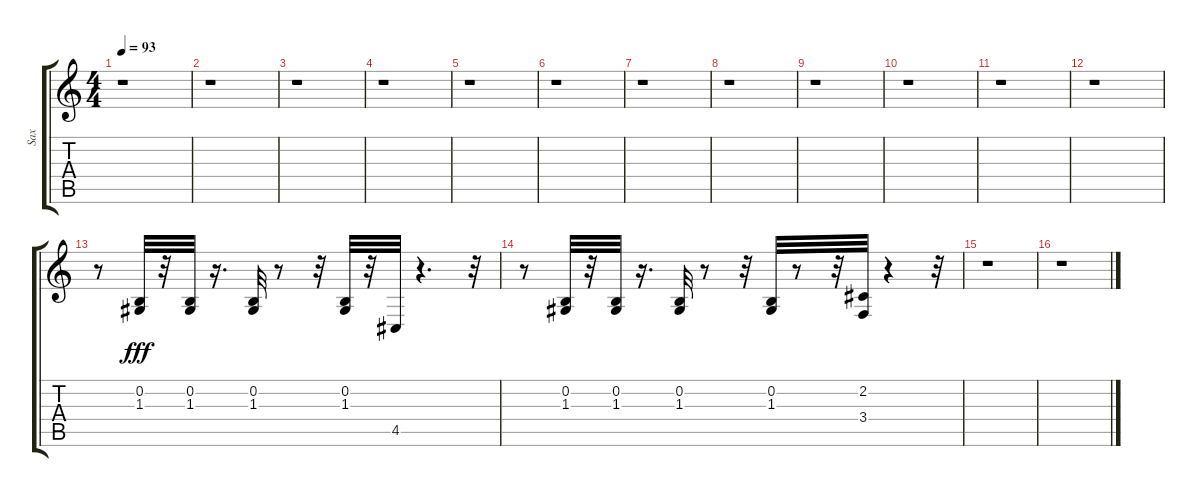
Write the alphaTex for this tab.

\track ("Sax" "Sax") {instrument tenorsax}
\staff {score tabs}
\tuning (E4 B3 G3 D3 A2 E2) {hide}
\ts (4 4)
\tempo 93
\clef g2
\ks c
r.1{dy mf} |
r.1 |
r.1 |
r.1 |
r.1 |
r.1 |
r.1 |
r.1 |
r.1 |
r.1 |
r.1 |
r.1 |
r.8 (0.2 1.3).32{dy fff volume 16 balance 8 instrument tenorsax} r.32 (0.2 1.3).32 r.16{d} (0.2 1.3).32 r.8 r.32 (0.2 1.3).32 r.32 4.5.32 r.4{d} r.32 |
r.8 (0.2 1.3).32 r.32 (0.2 1.3).32 r.16{d} (0.2 1.3).32 r.8 r.32 (0.2 1.3).32 r.8 r.32 (2.2 3.4).32 r.4 r.32 |
r.1 |
r.1
